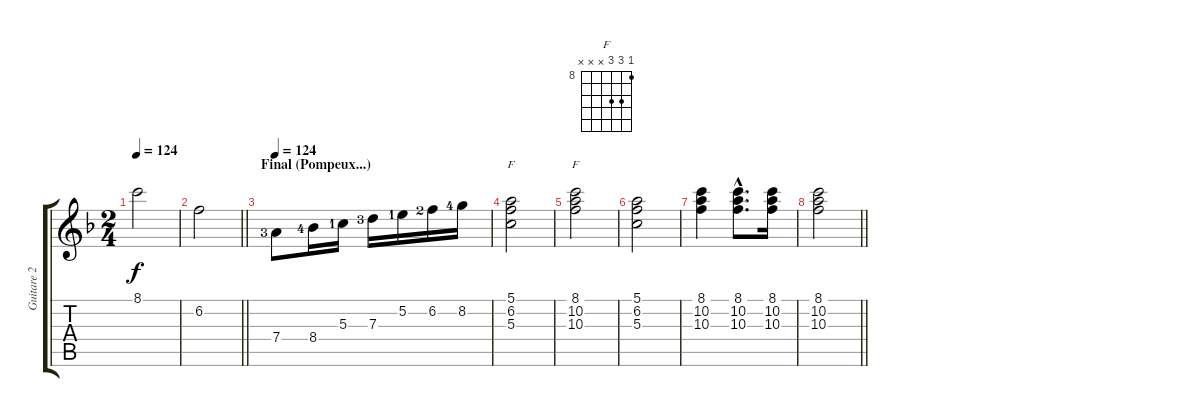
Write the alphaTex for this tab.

\track ("Guitare 2" "Guitare 2") {instrument acousticguitarnylon}
\staff {score tabs}
\tuning (E4 B3 G3 D3 A2 E2) {hide}
\chord ("F" 5 6 5 x x x) {firstfret 5 barre 5}
\chord ("F" 8 10 10 x x x) {firstfret 8}
\ts (2 4)
\tempo 124
\clef g2
\ks dminor
8.1{t}.2{dy f} |
\barLineRight lightlight
6.2.2 |
\section ("" "Final (Pompeux...)")
\tempo 124
7.4{lf 4}.8{volume 13 balance 5 instrument acousticguitarnylon} 8.4{lf 5}.16 5.3{lf 2}.16 7.3{lf 4}.16 5.2{lf 2}.16 6.2{lf 3}.16 8.2{lf 5}.16 |
(5.1 6.2 5.3).2{ch "F"} |
(8.1 10.2 10.3).2{ch "F"} |
(5.1 6.2 5.3).2 |
(8.1 10.2 10.3).4 (8.1{hac} 10.2{hac} 10.3{hac}).8{d} (8.1 10.2 10.3).16 |
\barLineRight lightlight
(8.1 10.2 10.3).2
